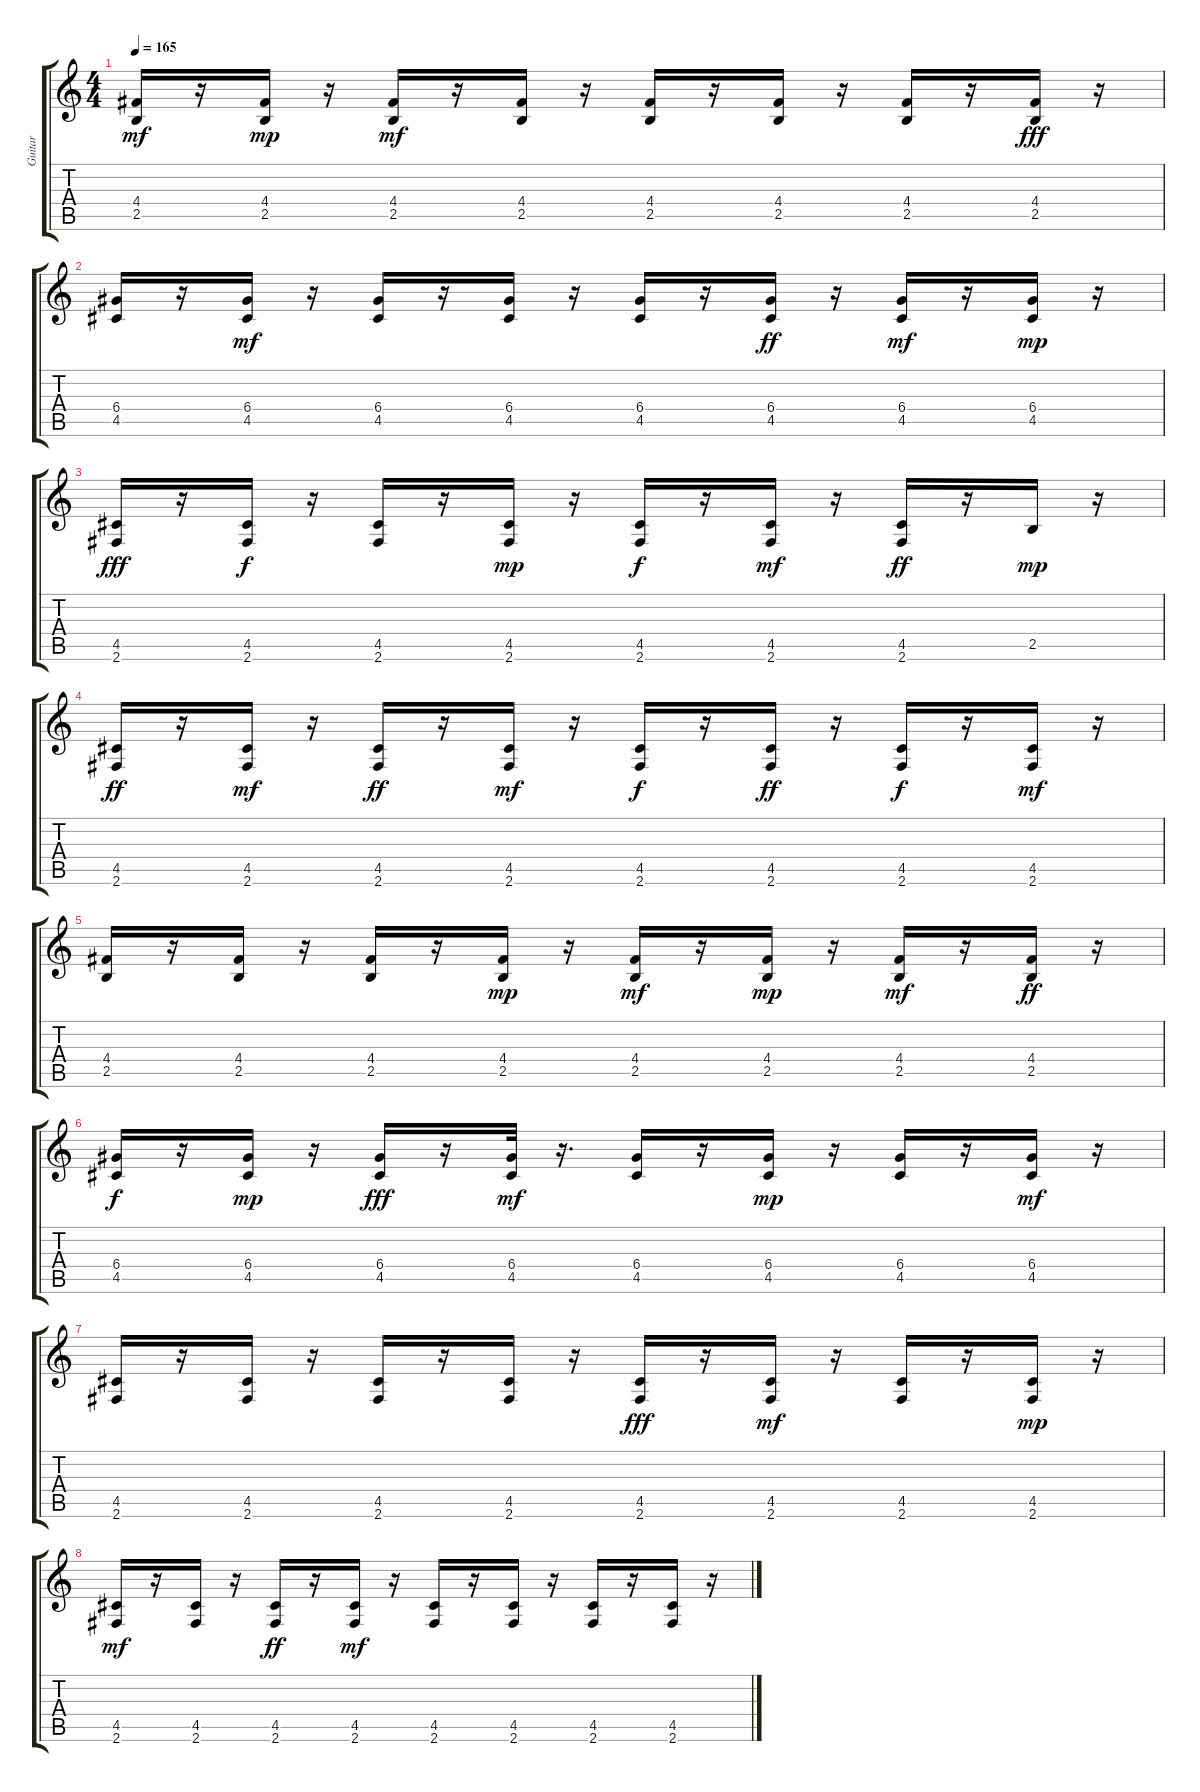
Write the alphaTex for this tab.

\track ("Guitar" "Guitar") {instrument electricguitarmuted}
\staff {score tabs}
\tuning (E4 B3 G3 D3 A2 E2) {hide}
\ts (4 4)
\tempo 165
\clef g2
\ks c
(4.4 2.5).16{dy mf} r.16 (4.4 2.5).16{dy mp} r.16 (4.4 2.5).16{dy mf} r.16 (4.4 2.5).16 r.16 (4.4 2.5).16 r.16 (4.4 2.5).16 r.16 (4.4 2.5).16 r.16 (4.4 2.5).16{dy fff} r.16 |
(6.4 4.5).16 r.16 (6.4 4.5).16{dy mf} r.16 (6.4 4.5).16 r.16 (6.4 4.5).16 r.16 (6.4 4.5).16 r.16 (6.4 4.5).16{dy ff} r.16 (6.4 4.5).16{dy mf} r.16 (6.4 4.5).16{dy mp} r.16 |
(4.5 2.6).16{dy fff} r.16 (4.5 2.6).16{dy f} r.16 (4.5 2.6).16 r.16 (4.5 2.6).16{dy mp} r.16 (4.5 2.6).16{dy f} r.16 (4.5 2.6).16{dy mf} r.16 (4.5 2.6).16{dy ff} r.16 2.5.16{dy mp} r.16 |
(4.5 2.6).16{dy ff} r.16 (4.5 2.6).16{dy mf} r.16 (4.5 2.6).16{dy ff} r.16 (4.5 2.6).16{dy mf} r.16 (4.5 2.6).16{dy f} r.16 (4.5 2.6).16{dy ff} r.16 (4.5 2.6).16{dy f} r.16 (4.5 2.6).16{dy mf} r.16 |
(4.4 2.5).16 r.16 (4.4 2.5).16 r.16 (4.4 2.5).16 r.16 (4.4 2.5).16{dy mp} r.16 (4.4 2.5).16{dy mf} r.16 (4.4 2.5).16{dy mp} r.16 (4.4 2.5).16{dy mf} r.16 (4.4 2.5).16{dy ff} r.16 |
(6.4 4.5).16{dy f} r.16 (6.4 4.5).16{dy mp} r.16 (6.4 4.5).16{dy fff} r.16 (6.4 4.5).32{dy mf} r.16{d} (6.4 4.5).16 r.16 (6.4 4.5).16{dy mp} r.16 (6.4 4.5).16 r.16 (6.4 4.5).16{dy mf} r.16 |
(4.5 2.6).16 r.16 (4.5 2.6).16 r.16 (4.5 2.6).16 r.16 (4.5 2.6).16 r.16 (4.5 2.6).16{dy fff} r.16 (4.5 2.6).16{dy mf} r.16 (4.5 2.6).16 r.16 (4.5 2.6).16{dy mp} r.16 |
(4.5 2.6).16{dy mf} r.16 (4.5 2.6).16 r.16 (4.5 2.6).16{dy ff} r.16 (4.5 2.6).16{dy mf} r.16 (4.5 2.6).16 r.16 (4.5 2.6).16 r.16 (4.5 2.6).16 r.16 (4.5 2.6).16 r.16
